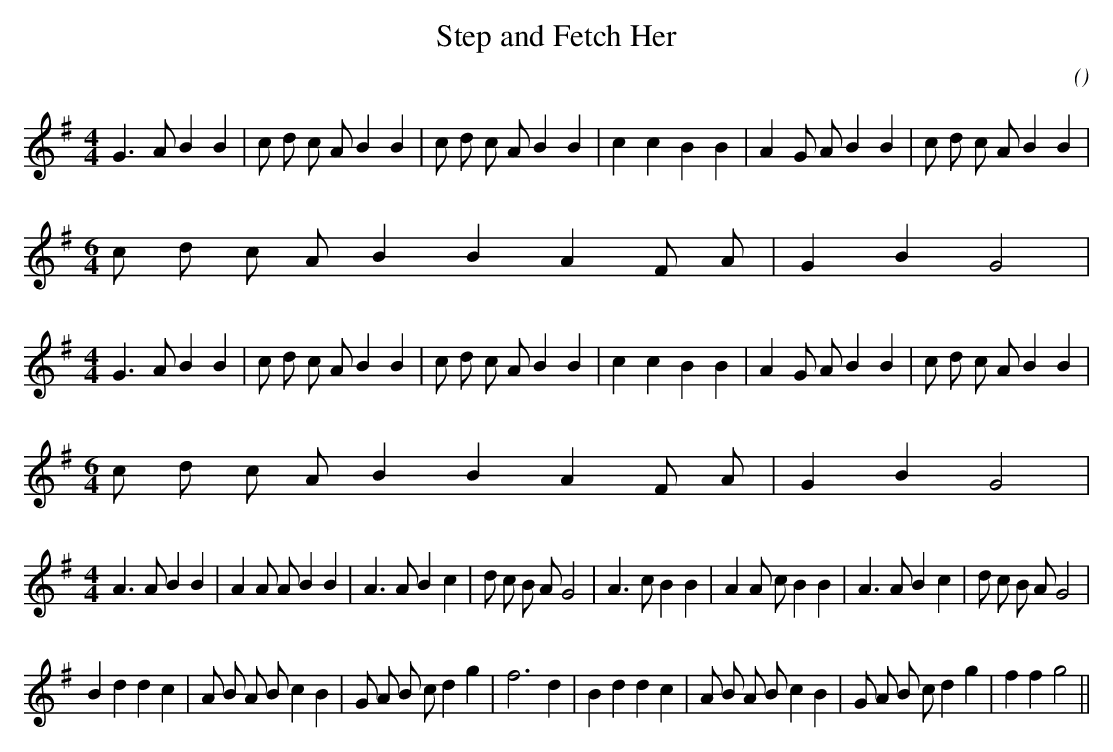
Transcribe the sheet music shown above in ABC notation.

X:1
T: Step and Fetch Her
C:
O:
M:4/4
K:G
K:G
M:4/4
L:1/16
G6 A2 B4 B4 |c2 d2 c2 A2 B4 B4 |c2 d2 c2 A2 B4 B4 |c4 c4 B4 B4 |A4 G2 A2 B4 B4 |c2 d2 c2 A2 B4 B4 |
M:6/4
L:1/16
c2 d2 c2 A2 B4 B4 A4 F2 A2 |G4 B4 G8 |
M:4/4
L:1/16
G6 A2 B4 B4 |c2 d2 c2 A2 B4 B4 |c2 d2 c2 A2 B4 B4 |c4 c4 B4 B4 |A4 G2 A2 B4 B4 |c2 d2 c2 A2 B4 B4 |
M:6/4
L:1/16
c2 d2 c2 A2 B4 B4 A4 F2 A2 |G4 B4 G8 |
M:4/4
L:1/16
A6 A2 B4 B4 |A4 A2 A2 B4 B4 |A6 A2 B4 c4 |d2 c2 B2 A2 G8 |A6 c2 B4 B4 |A4 A2 c2 B4 B4 |A6 A2 B4 c4 |d2 c2 B2 A2 G8 |
B4 d4 d4 c4 |A2 B2 A2 B2 c4 B4 |G2 A2 B2 c2 d4 g4 |f12 d4 |B4 d4 d4 c4 |A2 B2 A2 B2 c4 B4 |G2 A2 B2 c2 d4 g4 |f4 f4 g8 ||
